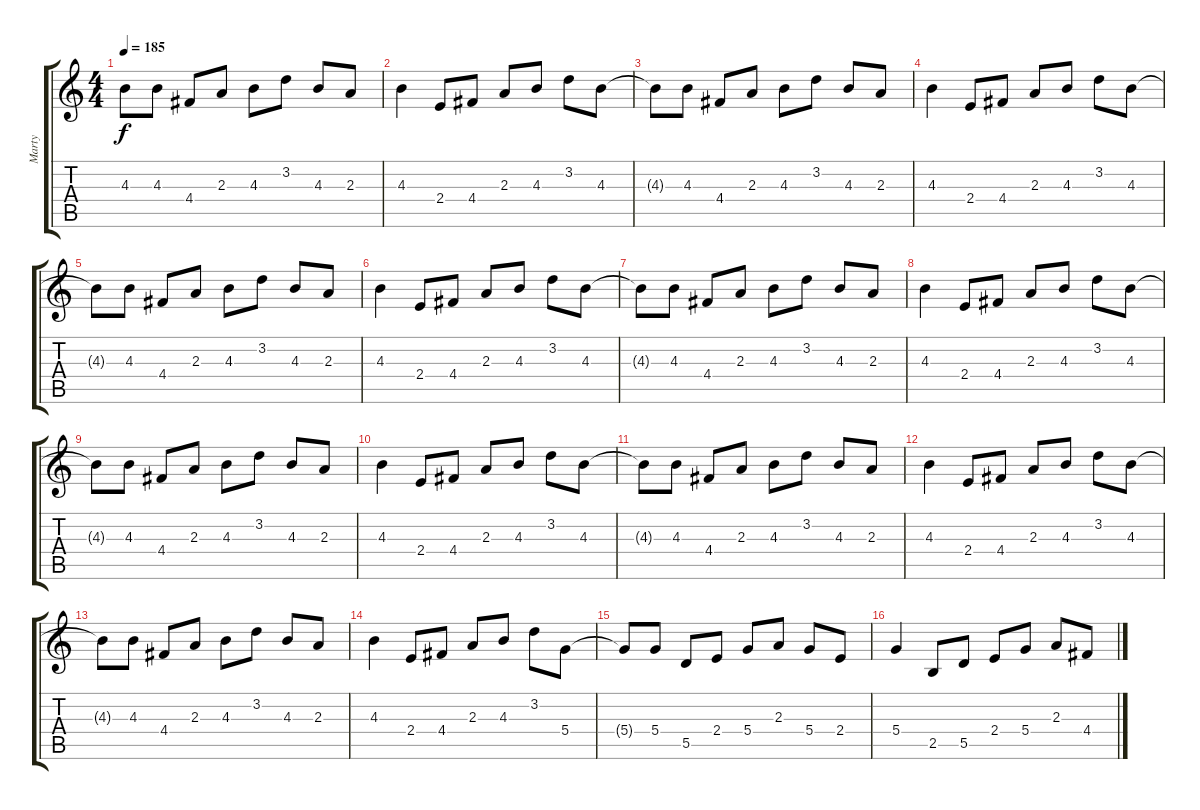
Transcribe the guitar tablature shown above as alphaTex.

\track ("Marty" "Marty") {instrument distortionguitar}
\staff {score tabs}
\tuning (E4 B3 G3 D3 A2 E2) {hide}
\ts (4 4)
\tempo 185
\clef g2
\ks c
4.3{t}.8{dy f} 4.3.8 4.4.8 2.3.8 4.3.8 3.2.8 4.3.8 2.3.8 |
4.3.4 2.4.8 4.4.8 2.3.8 4.3.8 3.2.8 4.3.8 |
4.3{t}.8 4.3.8 4.4.8 2.3.8 4.3.8 3.2.8 4.3.8 2.3.8 |
4.3.4 2.4.8 4.4.8 2.3.8 4.3.8 3.2.8 4.3.8 |
4.3{t}.8 4.3.8 4.4.8 2.3.8 4.3.8 3.2.8 4.3.8 2.3.8 |
4.3.4 2.4.8 4.4.8 2.3.8 4.3.8 3.2.8 4.3.8 |
4.3{t}.8 4.3.8 4.4.8 2.3.8 4.3.8 3.2.8 4.3.8 2.3.8 |
4.3.4 2.4.8 4.4.8 2.3.8 4.3.8 3.2.8 4.3.8 |
4.3{t}.8 4.3.8 4.4.8 2.3.8 4.3.8 3.2.8 4.3.8 2.3.8 |
4.3.4 2.4.8 4.4.8 2.3.8 4.3.8 3.2.8 4.3.8 |
4.3{t}.8 4.3.8 4.4.8 2.3.8 4.3.8 3.2.8 4.3.8 2.3.8 |
4.3.4 2.4.8 4.4.8 2.3.8 4.3.8 3.2.8 4.3.8 |
4.3{t}.8 4.3.8 4.4.8 2.3.8 4.3.8 3.2.8 4.3.8 2.3.8 |
4.3.4 2.4.8 4.4.8 2.3.8 4.3.8 3.2.8 5.4.8 |
5.4{t}.8 5.4.8 5.5.8 2.4.8 5.4.8 2.3.8 5.4.8 2.4.8 |
5.4.4 2.5.8 5.5.8 2.4.8 5.4.8 2.3.8 4.4.8
